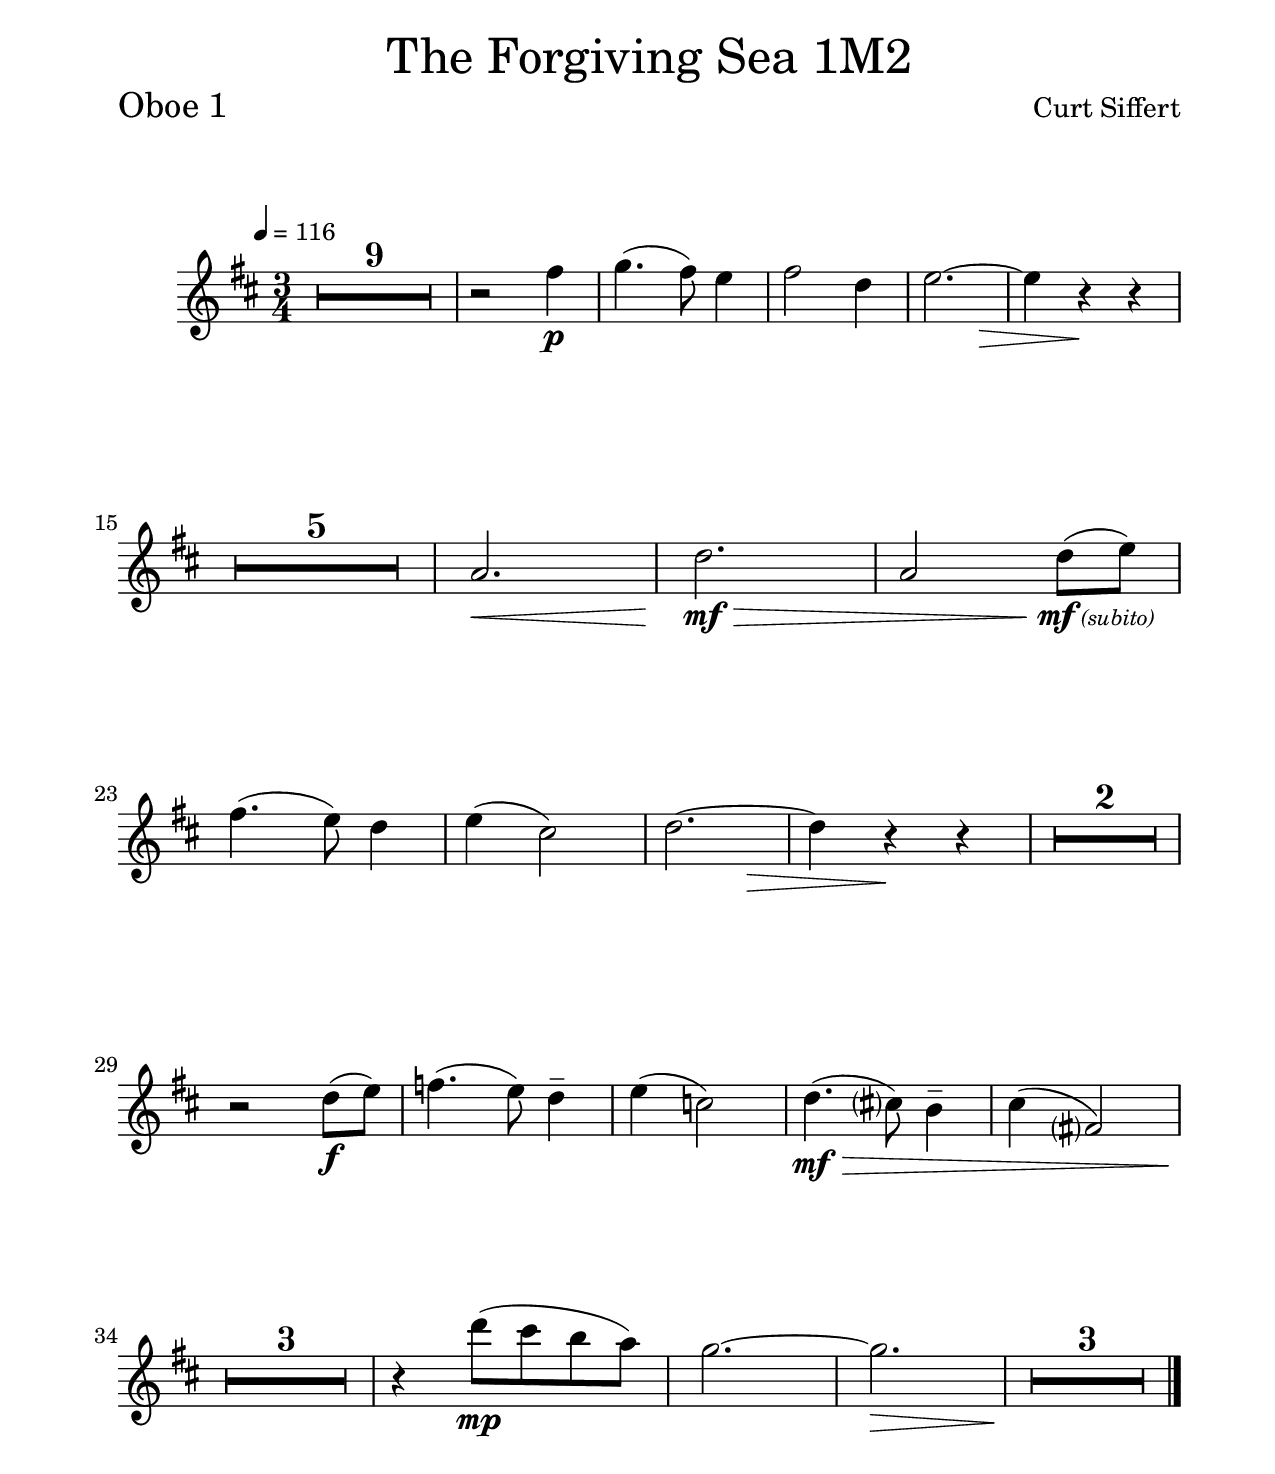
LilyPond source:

\version "2.24.0"
\include "english.ly"
\include "../lib/parts.ily"

\header {
  	instrument = "Oboe 1"
}

\version "2.24.0"
\include "english.ly"

 #(ly:set-option 'relative-includes #t)
\version "2.24.0"
\include "english.ly"

% calculate x-alignment based on attribute text + dynamic text
% this has to be a markup-command to get stencil-extent based on (interpret-markup layout props ...)
#(define-markup-command (center-dyn layout props atr-text dyn)(markup? string?)
  "x-align on center of dynamic"
  (let* (
          (text (string-append " " atr-text))
          (atr-stencil (interpret-markup layout props (markup #:normal-text #:tiny #:italic text)))
          (dyn-stencil (interpret-markup layout props (markup #:dynamic dyn)))
          (atr-x-ext (ly:stencil-extent atr-stencil X))
          (dyn-x-ext (ly:stencil-extent dyn-stencil X))
          (atr-x (- (cdr atr-x-ext)(car atr-x-ext)))
          (dyn-x (- (cdr dyn-x-ext)(car dyn-x-ext)))
          (x-align
            (* (-
                 (/ (+ atr-x (/ dyn-x 2)) (+ atr-x dyn-x) )
                 0.5) -2)
          )
        )
        (interpret-markup layout props (markup #:halign x-align #:concat (#:dynamic dyn #:normal-text #:tiny #:italic text)))
))
% define a 'new' attributed dynamic script
#(define (make-atr-dynamic-script atr dyn)
        (let ((dynamic (make-dynamic-script (markup #:center-dyn atr dyn))))
             (ly:music-set-property! dynamic 'tweaks (acons 'X-offset 0 (ly:music-property dynamic 'tweaks)))
             dynamic))


% define some attributed dynamics
subp = #(make-atr-dynamic-script "(subito)" "mf")

oboeOneNotes = \relative c'' {

	\time 3/4
	\key d \major
	\set tieWaitForNote = ##t
	
	R2.*9
	r2 fs4\p |
	g4.( fs8) e4 |
	fs2 d4 |
	<< e2.~ {s2 s4\> } >> | 
	e4 r\! r |
	
	\tag #'part { \break }
	
	R2.*5
	a,2.\< |
	d2.\mf\> |
	a2 d8\subp( e) |

	\tag #'part { \break }
	
	fs4.( e8) d4 |
	e( cs2) |
	<< d2.~ {s2 s4\> } >> |
	d4 r\! r |
	
	R2.*2

	\tag #'part { \break }

	r2 d8\f( e) |
	f4.( e8) d4-- |
	e( c2) |
	d4.\mf\>( cs?8) b4-- | 
	cs( fs,?2) |
	
	\tag #'part { \break }

	R4*9\!
	r4 d''8\mp( cs b a) |
	g2.~ |
	g2.\> |

	R2.*3\!
		
	\bar "|."
		
}


{ 
	\everyPartScore
	\keepWithTag #'part \oboeOneNotes
}	
